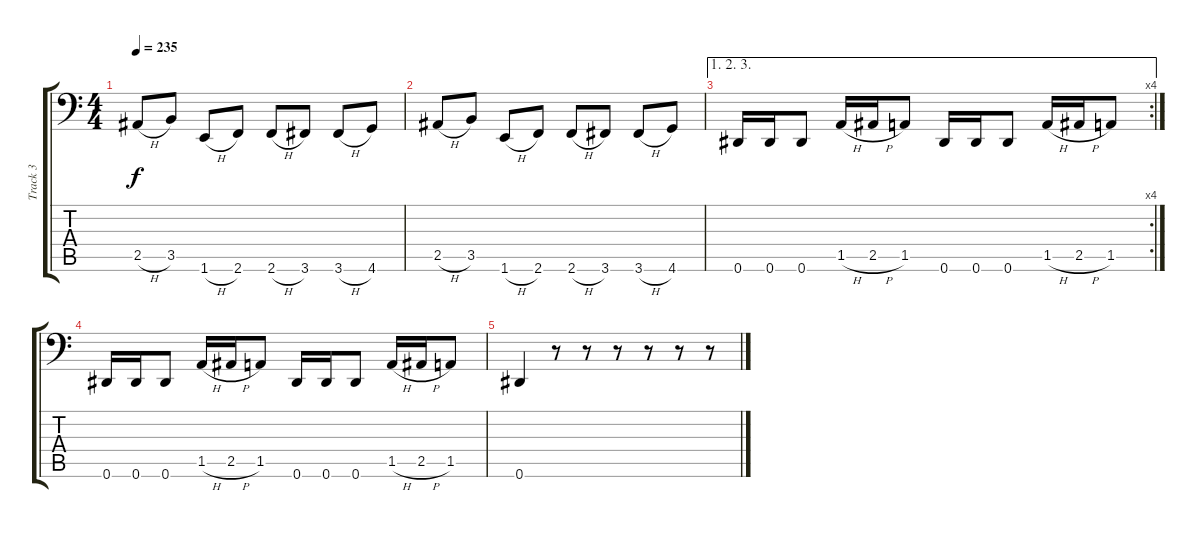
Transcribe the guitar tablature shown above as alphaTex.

\track ("Track 3" "Track 3") {instrument electricbassfinger}
\staff {score tabs}
\tuning (Eb3 Bb2 Gb2 Db2 Ab1 Eb1) {hide}
\ts (4 4)
\tempo 235
\clef f4
\ks c
2.5{h}.8{dy f} 3.5.8 1.6{h}.8 2.6.8 2.6{h}.8 3.6.8 3.6{h}.8 4.6.8 |
2.5{h}.8 3.5.8 1.6{h}.8 2.6.8 2.6{h}.8 3.6.8 3.6{h}.8 4.6.8 |
\ae (1 2 3)
\rc 4
0.6.16 0.6.16 0.6.8 1.5{h}.16 2.5{h}.16 1.5.8 0.6.16 0.6.16 0.6.8 1.5{h}.16 2.5{h}.16 1.5.8 |
0.6.16 0.6.16 0.6.8 1.5{h}.16 2.5{h}.16 1.5.8 0.6.16 0.6.16 0.6.8 1.5{h}.16 2.5{h}.16 1.5.8 |
0.6.4 r.8 r.8 r.8 r.8 r.8 r.8
